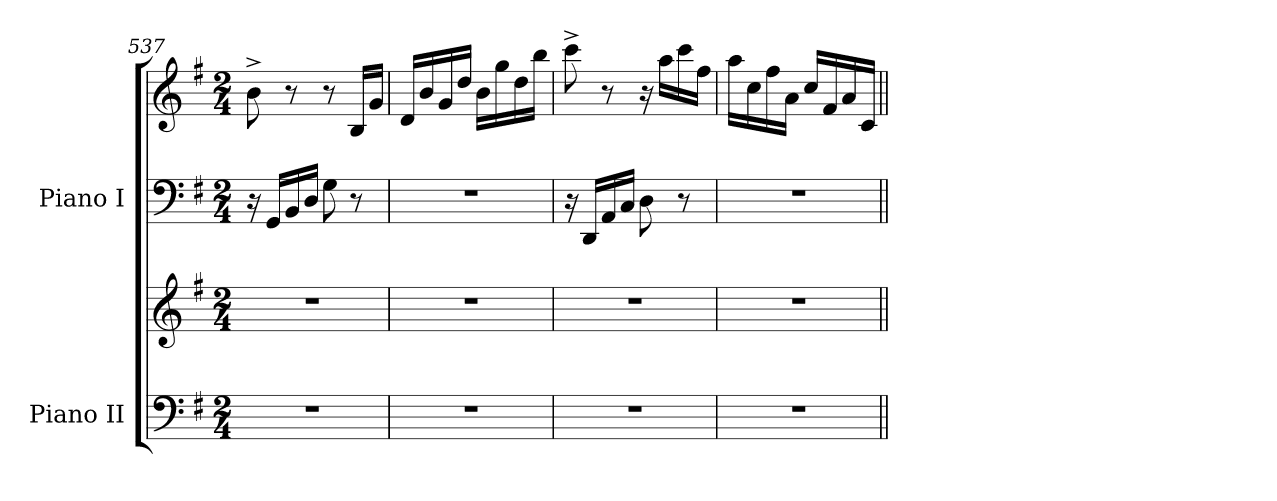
**kern	**kern	**kern	**kern
*part2	*part2	*part1	*part1
*staff4	*staff3	*staff2	*staff1
*I"Piano II	*	*I"Piano I	*
*I'Pno. II	*	*I'Pno. I	*
*clefF4	*clefG2	*clefF4	*clefG2
*k[f#]	*k[f#]	*k[f#]	*k[f#]
*M2/4	*M2/4	*M2/4	*M2/4
=537	=537	=537	=537
2r	2r	16r	8b^\
.	.	16GG/LL	.
.	.	16BB/	8r
.	.	16D/JJ	.
.	.	8G\	8r
.	.	8r	16B/LL
.	.	.	16g/JJ
!!LO:LB:g=z
=538	=538	=538	=538
2r	2r	2r	16d/LL
.	.	.	16b/
.	.	.	16g/
.	.	.	16dd/JJ
.	.	.	16b\LL
.	.	.	16gg\
.	.	.	16dd\
.	.	.	16bb\JJ
=539	=539	=539	=539
2r	2r	16r	8ccc^\
.	.	16DD/LL	.
.	.	16AA/	8r
.	.	16C/JJ	.
.	.	8D\	16r
.	.	.	16aa\LL
.	.	8r	16ccc\
.	.	.	16ff#\JJ
=540	=540	=540	=540
2r	2r	2r	16aa\LL
.	.	.	16cc\
.	.	.	16ff#\
.	.	.	16a\JJ
.	.	.	16cc/LL
.	.	.	16f#/
.	.	.	16a/
.	.	.	16c/JJ
=||	=||	=||	=||
*-	*-	*-	*-
